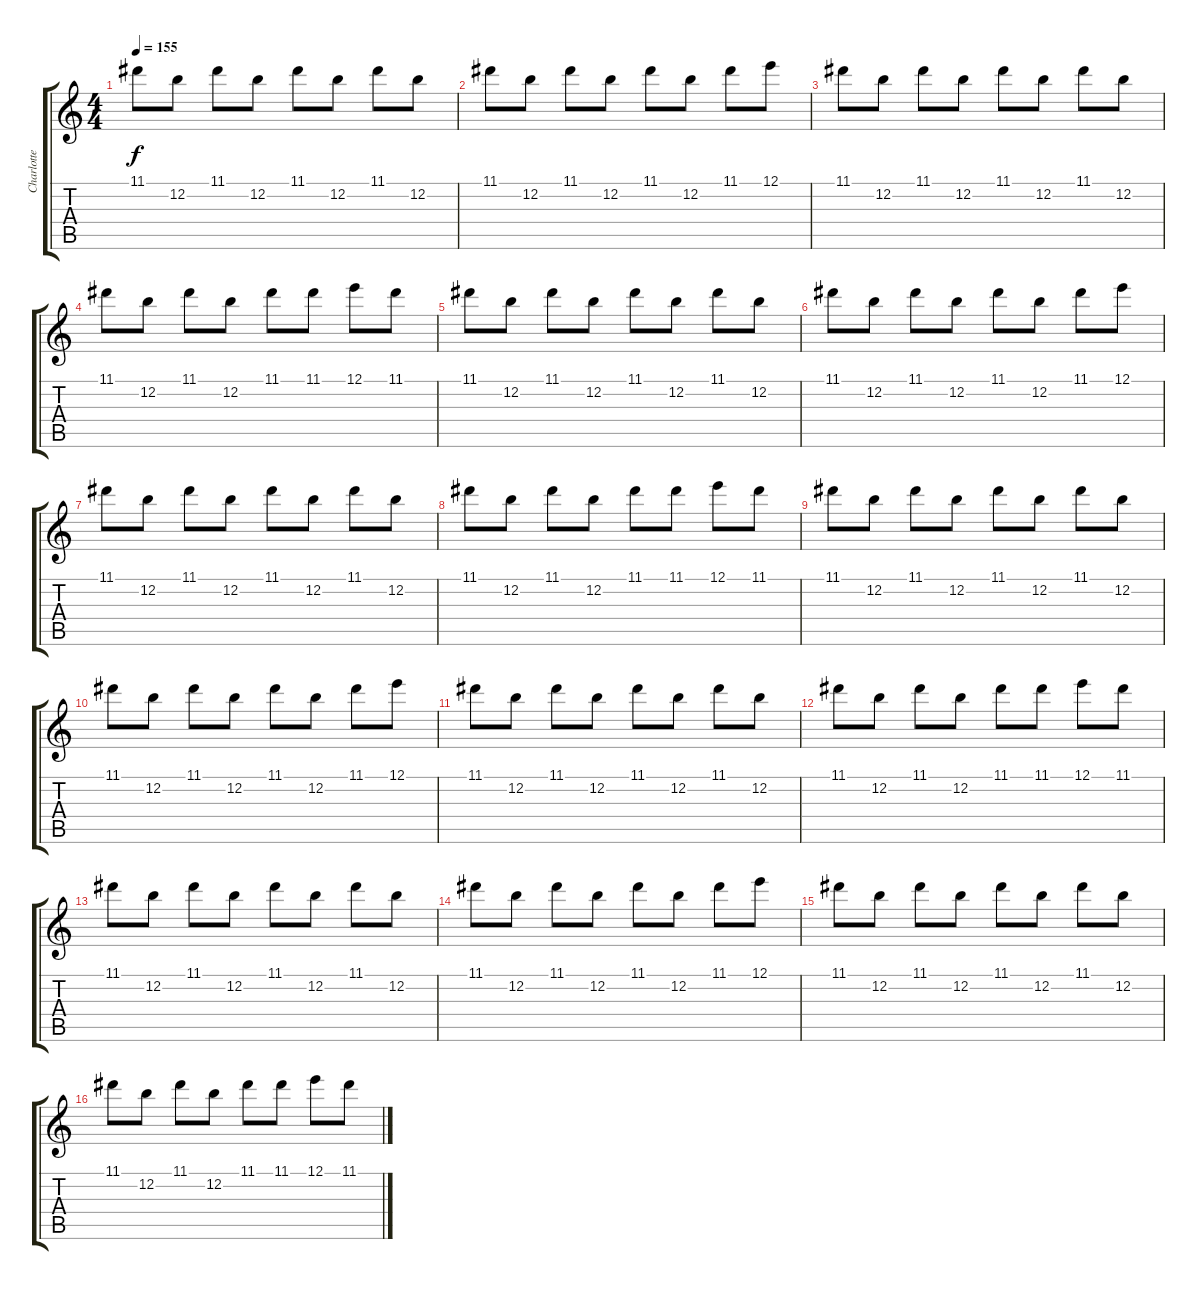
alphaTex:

\track ("Charlotte Hatherley" "Charlotte ") {instrument electricguitarclean}
\staff {score tabs}
\tuning (E4 B3 G3 D3 A2 E2) {hide}
\ts (4 4)
\tempo 155
\clef g2
\ks c
11.1.8{dy f instrument electricguitarclean} 12.2.8 11.1.8 12.2.8 11.1.8 12.2.8 11.1.8 12.2.8 |
11.1.8 12.2.8 11.1.8 12.2.8 11.1.8 12.2.8 11.1.8 12.1.8 |
11.1.8 12.2.8 11.1.8 12.2.8 11.1.8 12.2.8 11.1.8 12.2.8 |
11.1.8 12.2.8 11.1.8 12.2.8 11.1.8 11.1.8 12.1.8 11.1.8 |
11.1.8 12.2.8 11.1.8 12.2.8 11.1.8 12.2.8 11.1.8 12.2.8 |
11.1.8 12.2.8 11.1.8 12.2.8 11.1.8 12.2.8 11.1.8 12.1.8 |
11.1.8 12.2.8 11.1.8 12.2.8 11.1.8 12.2.8 11.1.8 12.2.8 |
11.1.8 12.2.8 11.1.8 12.2.8 11.1.8 11.1.8 12.1.8 11.1.8 |
11.1.8 12.2.8 11.1.8 12.2.8 11.1.8 12.2.8 11.1.8 12.2.8 |
11.1.8 12.2.8 11.1.8 12.2.8 11.1.8 12.2.8 11.1.8 12.1.8 |
11.1.8 12.2.8 11.1.8 12.2.8 11.1.8 12.2.8 11.1.8 12.2.8 |
11.1.8 12.2.8 11.1.8 12.2.8 11.1.8 11.1.8 12.1.8 11.1.8 |
11.1.8 12.2.8 11.1.8 12.2.8 11.1.8 12.2.8 11.1.8 12.2.8 |
11.1.8 12.2.8 11.1.8 12.2.8 11.1.8 12.2.8 11.1.8 12.1.8 |
11.1.8 12.2.8 11.1.8 12.2.8 11.1.8 12.2.8 11.1.8 12.2.8 |
11.1.8 12.2.8 11.1.8 12.2.8 11.1.8 11.1.8 12.1.8 11.1.8
